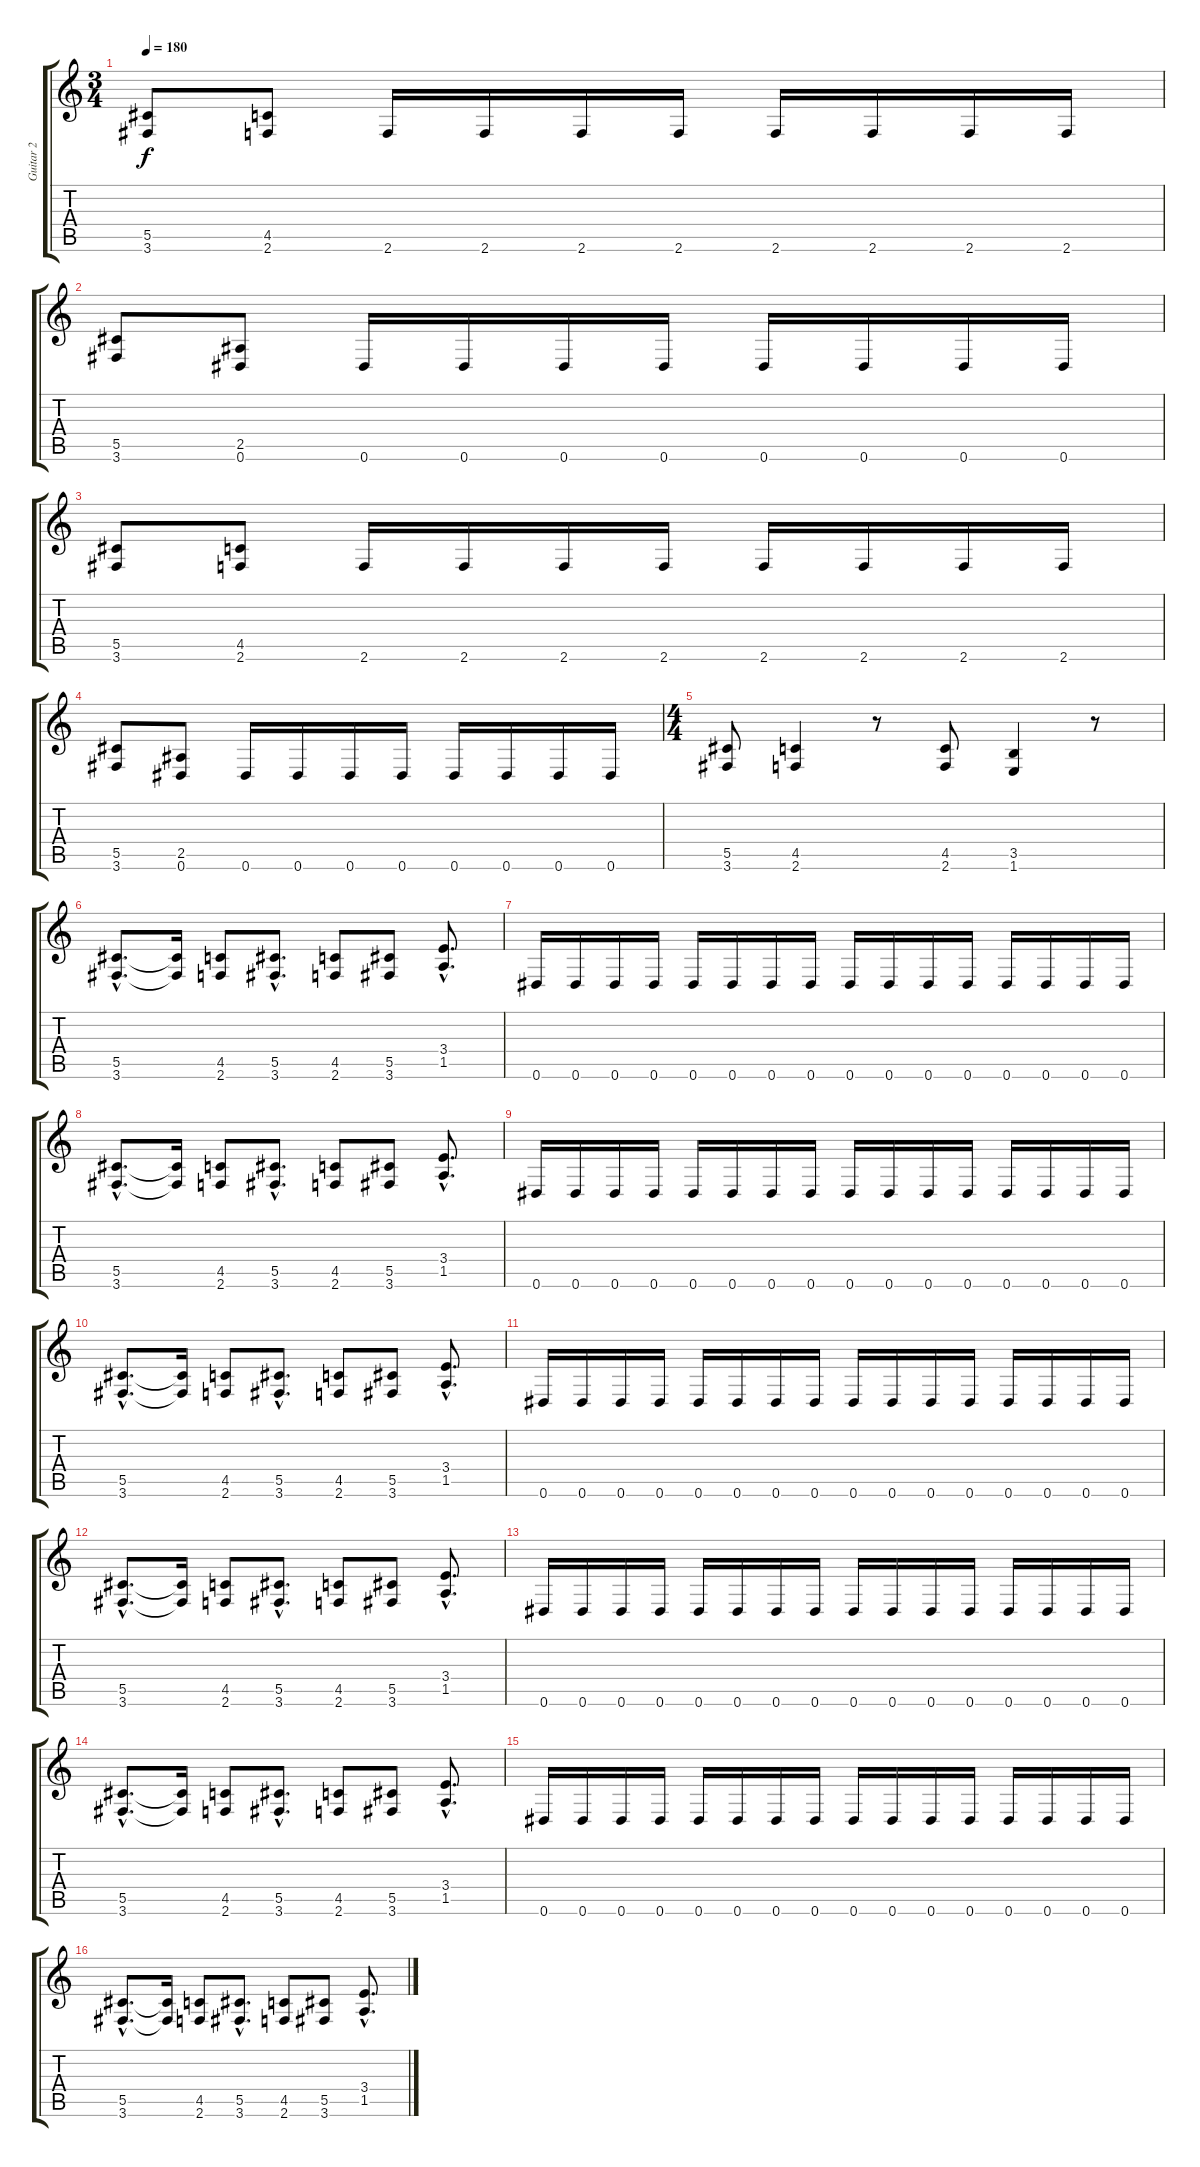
\track ("Guitar 2" "Guitar 2") {instrument distortionguitar}
\staff {score tabs}
\tuning (Eb4 Bb3 Gb3 Db3 Ab2 Eb2) {hide}
\ts (3 4)
\tempo 180
\clef g2
\ks c
(5.5 3.6).8{dy f} (4.5 2.6).8 2.6.16 2.6.16 2.6.16 2.6.16 2.6.16 2.6.16 2.6.16 2.6.16 |
(5.5 3.6).8 (2.5 0.6).8 0.6.16 0.6.16 0.6.16 0.6.16 0.6.16 0.6.16 0.6.16 0.6.16 |
(5.5 3.6).8 (4.5 2.6).8 2.6.16 2.6.16 2.6.16 2.6.16 2.6.16 2.6.16 2.6.16 2.6.16 |
(5.5 3.6).8 (2.5 0.6).8 0.6.16 0.6.16 0.6.16 0.6.16 0.6.16 0.6.16 0.6.16 0.6.16 |
\ts (4 4)
(5.5 3.6).8 (4.5 2.6).4 r.8 (4.5 2.6).8 (3.5 1.6).4 r.8 |
(5.5{hac} 3.6{hac}).8{d} (5.5{t} 3.6{t}).16 (4.5 2.6).8 (5.5{hac} 3.6{hac}).8{d} (4.5 2.6).8 (5.5 3.6).8 (3.4{hac} 1.5{hac}).8{d} |
0.6.16 0.6.16 0.6.16 0.6.16 0.6.16 0.6.16 0.6.16 0.6.16 0.6.16 0.6.16 0.6.16 0.6.16 0.6.16 0.6.16 0.6.16 0.6.16 |
(5.5{hac} 3.6{hac}).8{d} (5.5{t} 3.6{t}).16 (4.5 2.6).8 (5.5{hac} 3.6{hac}).8{d} (4.5 2.6).8 (5.5 3.6).8 (3.4{hac} 1.5{hac}).8{d} |
0.6.16 0.6.16 0.6.16 0.6.16 0.6.16 0.6.16 0.6.16 0.6.16 0.6.16 0.6.16 0.6.16 0.6.16 0.6.16 0.6.16 0.6.16 0.6.16 |
(5.5{hac} 3.6{hac}).8{d} (5.5{t} 3.6{t}).16 (4.5 2.6).8 (5.5{hac} 3.6{hac}).8{d} (4.5 2.6).8 (5.5 3.6).8 (3.4{hac} 1.5{hac}).8{d} |
0.6.16 0.6.16 0.6.16 0.6.16 0.6.16 0.6.16 0.6.16 0.6.16 0.6.16 0.6.16 0.6.16 0.6.16 0.6.16 0.6.16 0.6.16 0.6.16 |
(5.5{hac} 3.6{hac}).8{d} (5.5{t} 3.6{t}).16 (4.5 2.6).8 (5.5{hac} 3.6{hac}).8{d} (4.5 2.6).8 (5.5 3.6).8 (3.4{hac} 1.5{hac}).8{d} |
0.6.16 0.6.16 0.6.16 0.6.16 0.6.16 0.6.16 0.6.16 0.6.16 0.6.16 0.6.16 0.6.16 0.6.16 0.6.16 0.6.16 0.6.16 0.6.16 |
(5.5{hac} 3.6{hac}).8{d} (5.5{t} 3.6{t}).16 (4.5 2.6).8 (5.5{hac} 3.6{hac}).8{d} (4.5 2.6).8 (5.5 3.6).8 (3.4{hac} 1.5{hac}).8{d} |
0.6.16 0.6.16 0.6.16 0.6.16 0.6.16 0.6.16 0.6.16 0.6.16 0.6.16 0.6.16 0.6.16 0.6.16 0.6.16 0.6.16 0.6.16 0.6.16 |
(5.5{hac} 3.6{hac}).8{d} (5.5{t} 3.6{t}).16 (4.5 2.6).8 (5.5{hac} 3.6{hac}).8{d} (4.5 2.6).8 (5.5 3.6).8 (3.4{hac} 1.5{hac}).8{d}
